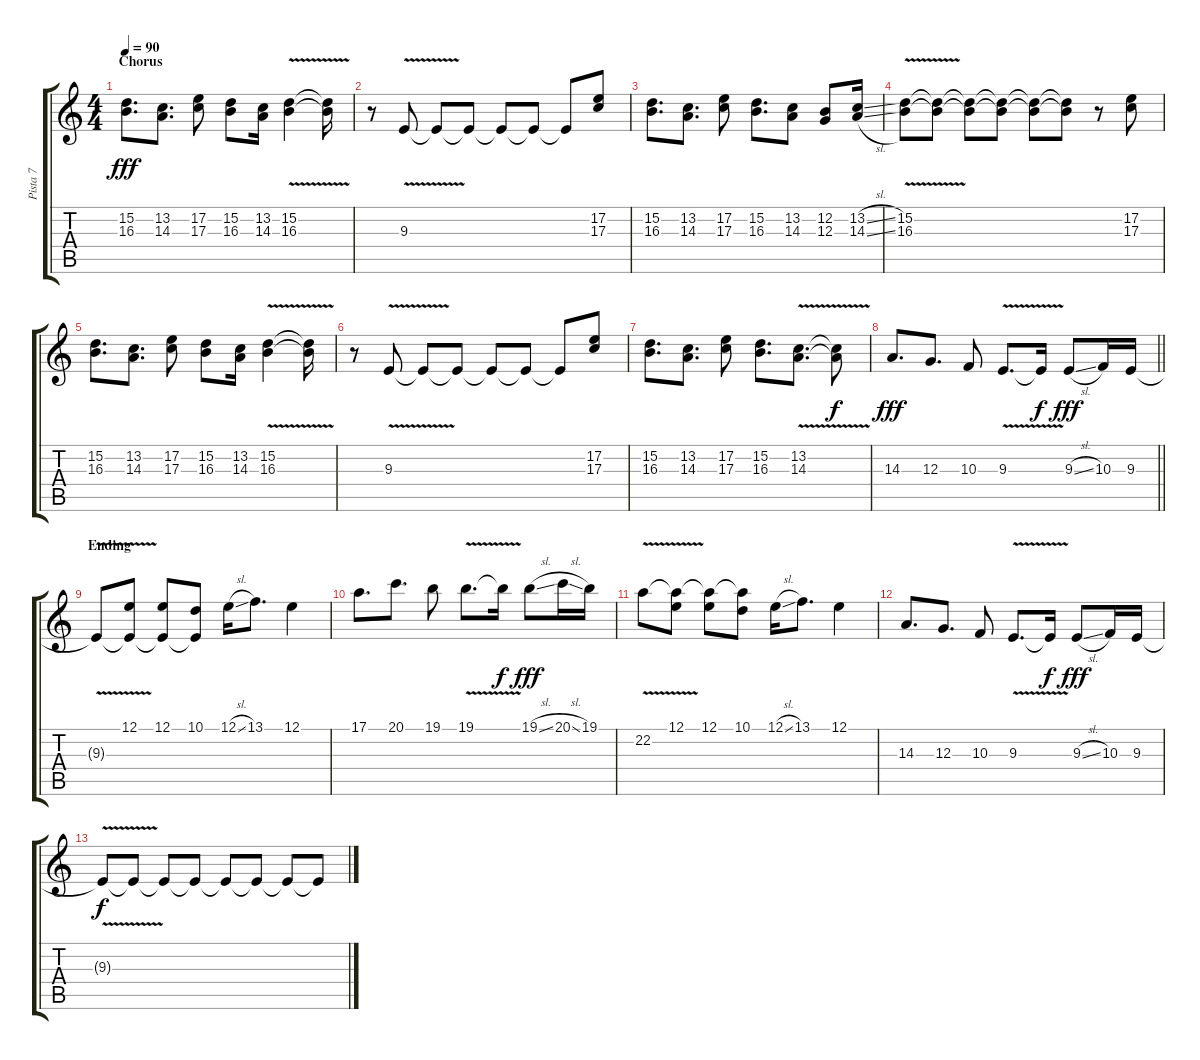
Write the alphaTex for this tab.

\track ("Pista 7" "Pista 7") {instrument electricpiano1}
\staff {score tabs}
\tuning (E4 B3 G3 D3 A2 E2) {hide}
\ts (4 4)
\section ("" "Chorus")
\tempo 90
\clef g2
\ks c
(15.2 16.3).8{d dy fff} (13.2 14.3).8{d} (17.2 17.3).8 (15.2 16.3).8 (13.2 14.3).16 (15.2{v} 16.3{v}).4 (15.2{t} 16.3{t}).16 |
r.8 9.3{v}.8 9.3{t}.8 9.3{t}.8 9.3{t}.8 9.3{t}.8 9.3{t}.8 (17.2 17.3).8 |
(15.2 16.3).8{d} (13.2 14.3).8{d} (17.2 17.3).8 (15.2 16.3).8{d} (13.2 14.3).8 (12.2 12.3).8 (13.2{sl} 14.3{sl}).16 |
(15.2{v} 16.3{v}).8 (15.2{t} 16.3{t}).8 (15.2{t} 16.3{t}).8 (15.2{t} 16.3{t}).8 (15.2{t} 16.3{t}).8 (15.2{t} 16.3{t}).8 r.8 (17.2 17.3).8 |
(15.2 16.3).8{d} (13.2 14.3).8{d} (17.2 17.3).8 (15.2 16.3).8 (13.2 14.3).16 (15.2{v} 16.3{v}).4 (15.2{t} 16.3{t}).16 |
r.8 9.3{v}.8 9.3{t}.8 9.3{t}.8 9.3{t}.8 9.3{t}.8 9.3{t}.8 (17.2 17.3).8 |
(15.2 16.3).8{d} (13.2 14.3).8{d} (17.2 17.3).8 (15.2 16.3).8{d} (13.2{v} 14.3{v}).8{d} (13.2{t} 14.3{t}).8{dy f} |
\barLineRight lightlight
14.3.8{d dy fff} 12.3.8{d} 10.3.8 9.3{v}.8{d} 9.3{t}.16{dy f} 9.3{sl}.8{dy fff} 10.3.16 9.3.16 |
\section ("" "Ending")
9.3{v t}.8 (12.1 9.3{t}).8 (12.1 9.3{t}).8 (10.1 9.3{t}).8 12.1{sl}.16 13.1.8{d} 12.1.4 |
17.1.8{d} 20.1.8{d} 19.1.8 19.1{v}.8{d} 19.1{t}.16{dy f} 19.1{sl}.8{dy fff} 20.1{sl}.16 19.1.16 |
22.2{v}.8 (12.1 22.2{t}).8 (12.1 22.2{t}).8 (10.1 22.2{t}).8 12.1{sl}.16 13.1.8{d} 12.1.4 |
14.3.8{d} 12.3.8{d} 10.3.8 9.3{v}.8{d} 9.3{t}.16{dy f} 9.3{sl}.8{dy fff} 10.3.16 9.3.16 |
9.3{v t}.8{dy f} 9.3{t}.8 9.3{t}.8 9.3{t}.8 9.3{t}.8 9.3{t}.8 9.3{t}.8 9.3{t}.8
